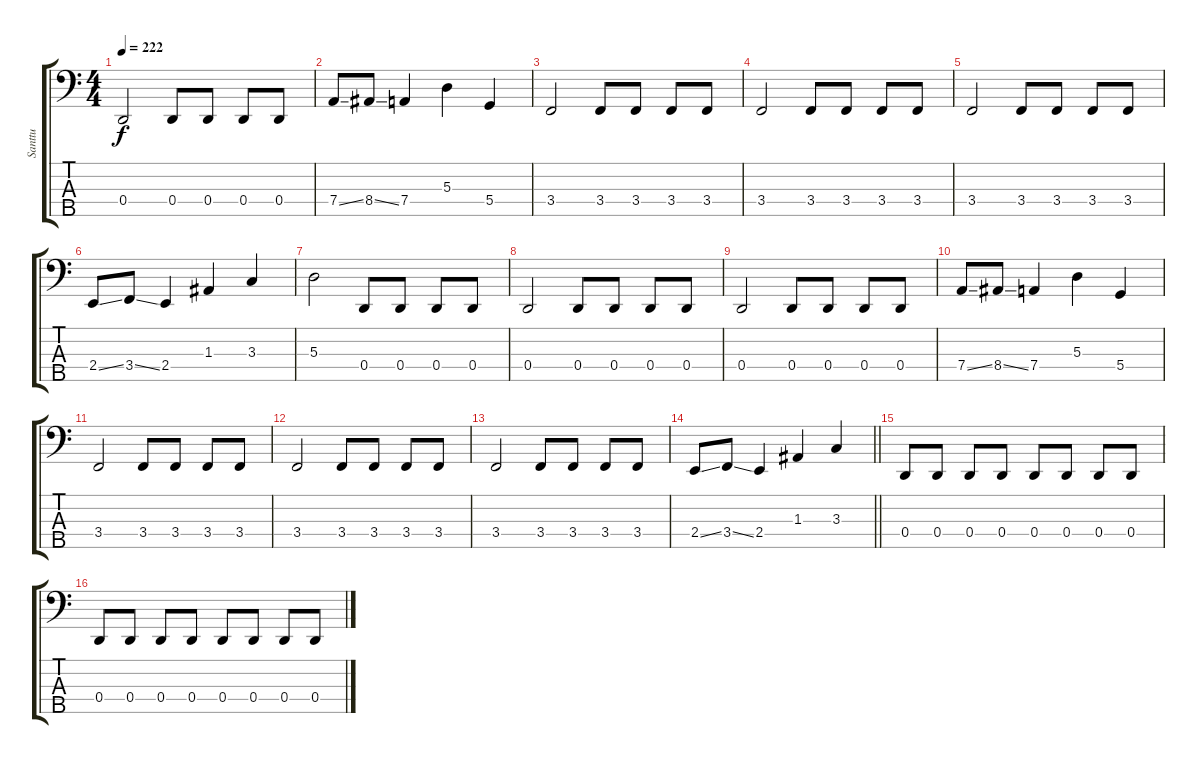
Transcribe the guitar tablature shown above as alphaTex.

\track ("Santtu" "Santtu") {instrument electricbasspick}
\staff {score tabs}
\tuning (G2 D2 A1 D1 A0) {hide}
\ts (4 4)
\tempo 222
\clef f4
\ks c
0.4.2{dy f} 0.4.8 0.4.8 0.4.8 0.4.8 |
7.4{ss}.8 8.4{ss}.8 7.4.4 5.3.4 5.4.4 |
3.4.2 3.4.8 3.4.8 3.4.8 3.4.8 |
3.4.2 3.4.8 3.4.8 3.4.8 3.4.8 |
3.4.2 3.4.8 3.4.8 3.4.8 3.4.8 |
2.4{ss}.8 3.4{ss}.8 2.4.4 1.3.4 3.3.4 |
5.3.2 0.4.8 0.4.8 0.4.8 0.4.8 |
0.4.2 0.4.8 0.4.8 0.4.8 0.4.8 |
0.4.2 0.4.8 0.4.8 0.4.8 0.4.8 |
7.4{ss}.8 8.4{ss}.8 7.4.4 5.3.4 5.4.4 |
3.4.2 3.4.8 3.4.8 3.4.8 3.4.8 |
3.4.2 3.4.8 3.4.8 3.4.8 3.4.8 |
3.4.2 3.4.8 3.4.8 3.4.8 3.4.8 |
\barLineRight lightlight
2.4{ss}.8 3.4{ss}.8 2.4.4 1.3.4 3.3.4 |
\section ("" "")
0.4.8 0.4.8 0.4.8 0.4.8 0.4.8 0.4.8 0.4.8 0.4.8 |
0.4.8 0.4.8 0.4.8 0.4.8 0.4.8 0.4.8 0.4.8 0.4.8
